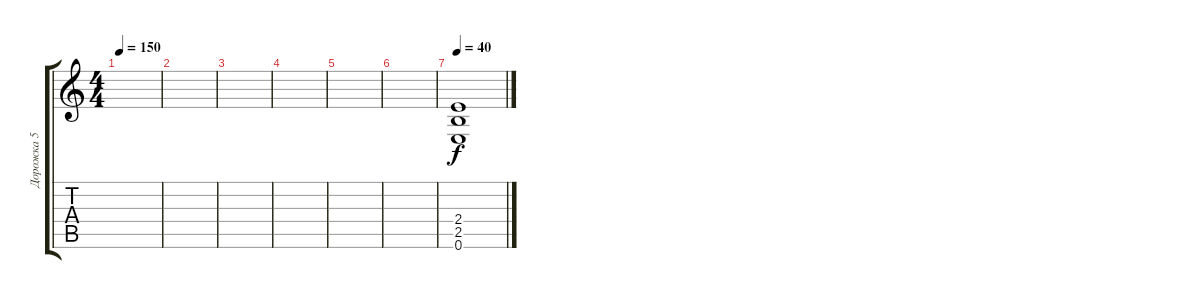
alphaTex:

\track ("Дорожка 5" "Дорожка 5") {mute instrument distortionguitar}
\staff {score tabs}
\tuning (E4 B3 G3 D3 A2 E2) {hide}
\ts (4 4)
\tempo 150
\clef g2
\ks c
|
|
|
|
|
|
\tempo 40
(2.4 2.5 0.6).1
